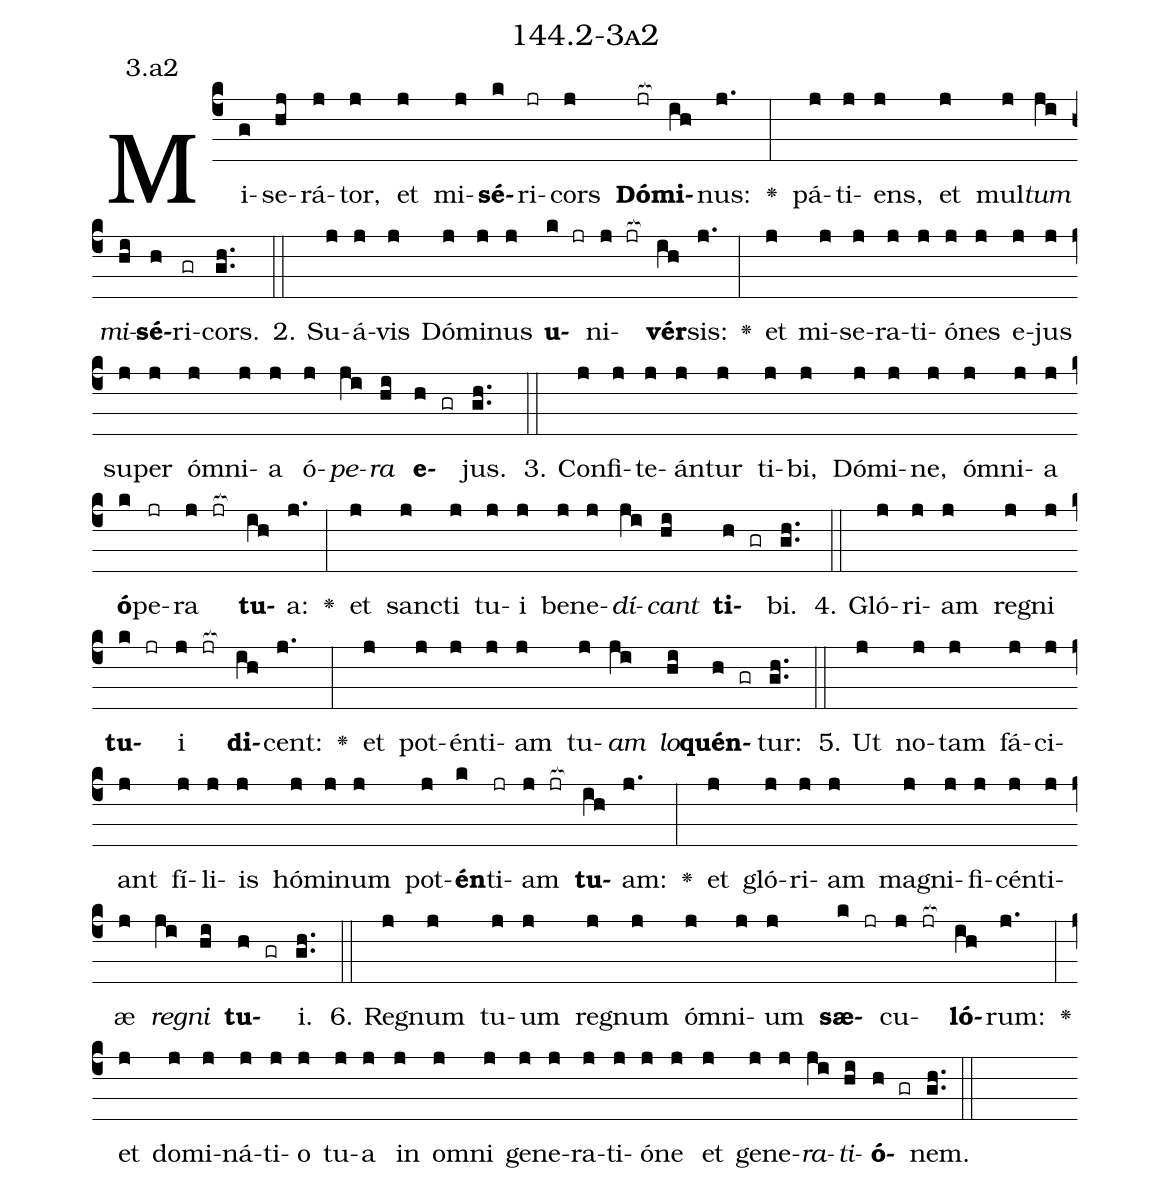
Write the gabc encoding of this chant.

name: 144.2-3a2;
annotation: 3.a2;
%%
(c4)Mi(g)se(hj)rá(j)tor,(j) et(j) mi(j)<b>sé</b>(k)ri(jr)cors(j) <b>Dó</b>(jr[ocb:1{])<b>mi</b>(ih[ocb:0}])nus:(j.) <v>\greheightstar</v>(:) pá(j)ti(j)ens,(j) et(j) mul(j)<i>tum</i>(ji) <i>mi</i>(hi)<b>sé</b>(h)ri(gr)cors.(gh..) (::)
2. Su(j)á(j)vis(j) Dó(j)mi(j)nus(j) <b>u</b>(k jr)ni(j jr[ocb:1{])<b>vér</b>(ih[ocb:0}])sis:(j.) <v>\greheightstar</v>(:) et(j) mi(j)se(j)ra(j)ti(j)ó(j)nes(j) e(j)jus(j) su(j)per(j) óm(j)ni(j)a(j) ó(j)<i>pe</i>(ji)<i>ra</i>(hi) <b>e</b>(h gr)jus.(gh..) (::)
3. Con(j)fi(j)te(j)án(j)tur(j) ti(j)bi,(j) Dó(j)mi(j)ne,(j) óm(j)ni(j)a(j) <b>ó</b>(k)pe(jr)ra(j jr[ocb:1{]) <b>tu</b>(ih[ocb:0}])a:(j.) <v>\greheightstar</v>(:) et(j) sanc(j)ti(j) tu(j)i(j) be(j)ne(j)<i>dí</i>(ji)<i>cant</i>(hi) <b>ti</b>(h gr)bi.(gh..) (::)
4. Gló(j)ri(j)am(j) re(j)gni(j) <b>tu</b>(k jr)i(j jr[ocb:1{]) <b>di</b>(ih[ocb:0}])cent:(j.) <v>\greheightstar</v>(:) et(j) pot(j)én(j)ti(j)am(j) tu(j)<i>am</i>(ji) <i>lo</i>(hi)<b>quén</b>(h gr)tur:(gh..) (::)
5. Ut(j) no(j)tam(j) fá(j)ci(j)ant(j) fí(j)li(j)is(j) hó(j)mi(j)num(j) pot(j)<b>én</b>(k)ti(jr)am(j jr[ocb:1{]) <b>tu</b>(ih[ocb:0}])am:(j.) <v>\greheightstar</v>(:) et(j) gló(j)ri(j)am(j) ma(j)gni(j)fi(j)cén(j)ti(j)æ(j) <i>re</i>(ji)<i>gni</i>(hi) <b>tu</b>(h gr)i.(gh..) (::)
6. Re(j)gnum(j) tu(j)um(j) re(j)gnum(j) óm(j)ni(j)um(j) <b>sæ</b>(k jr)cu(j jr[ocb:1{])<b>ló</b>(ih[ocb:0}])rum:(j.) <v>\greheightstar</v>(:) et(j) do(j)mi(j)ná(j)ti(j)o(j) tu(j)a(j) in(j) om(j)ni(j) ge(j)ne(j)ra(j)ti(j)ó(j)ne(j) et(j) ge(j)ne(j)<i>ra</i>(ji)<i>ti</i>(hi)<b>ó</b>(h gr)nem.(gh..) (::)
